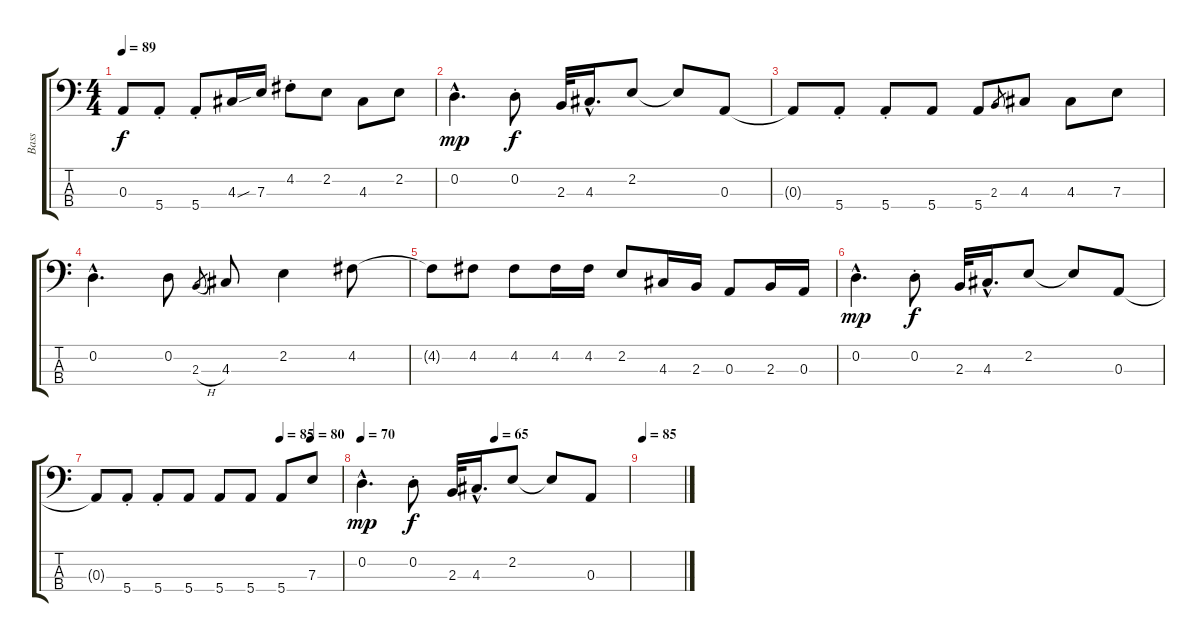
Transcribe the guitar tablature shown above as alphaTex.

\track ("Bass" "Bass") {instrument electricbassfinger}
\staff {score tabs}
\tuning (G2 D2 A1 E1) {hide}
\ts (4 4)
\tempo 89
\clef f4
\ks c
0.3{t}.8{dy f} 5.4{st}.8 5.4{st}.8 4.3{sou}.16 7.3.16 4.2{st}.8 2.2.8 4.3.8 2.2.8 |
0.2{hac}.4{d dy mp} 0.2{st}.8{dy f} 2.3.32 4.3{hac}.16{d} 2.2.8 2.2{t}.8 0.3.8 |
0.3{t}.8 5.4{st}.8 5.4{st}.8 5.4.8 5.4.8 2.3.8{gr} 4.3.8 4.3.8 7.3.8 |
0.2{hac}.4{d} 0.2.8 2.3{h}.8{gr} 4.3.8 2.2.4 4.2.8 |
4.2{t}.8 4.2.8 4.2.8 4.2.16 4.2.16 2.2.8 4.3.16 2.3.16 0.3.8 2.3.16 0.3.16 |
0.2{hac}.4{d dy mp} 0.2{st}.8{dy f} 2.3.32 4.3{hac}.16{d} 2.2.8 2.2{t}.8 0.3.8 |
\tempo (85 0.75)
\tempo (80 0.875)
0.3{t}.8 5.4{st}.8 5.4{st}.8 5.4.8 5.4.8 5.4.8 5.4.8 7.3.8 |
\tempo 70
\tempo (65 0.5)
0.2{hac}.4{d dy mp} 0.2{st}.8{dy f} 2.3.32 4.3{hac}.16{d} 2.2.8 2.2{t}.8 0.3.8 |
\tempo 85
